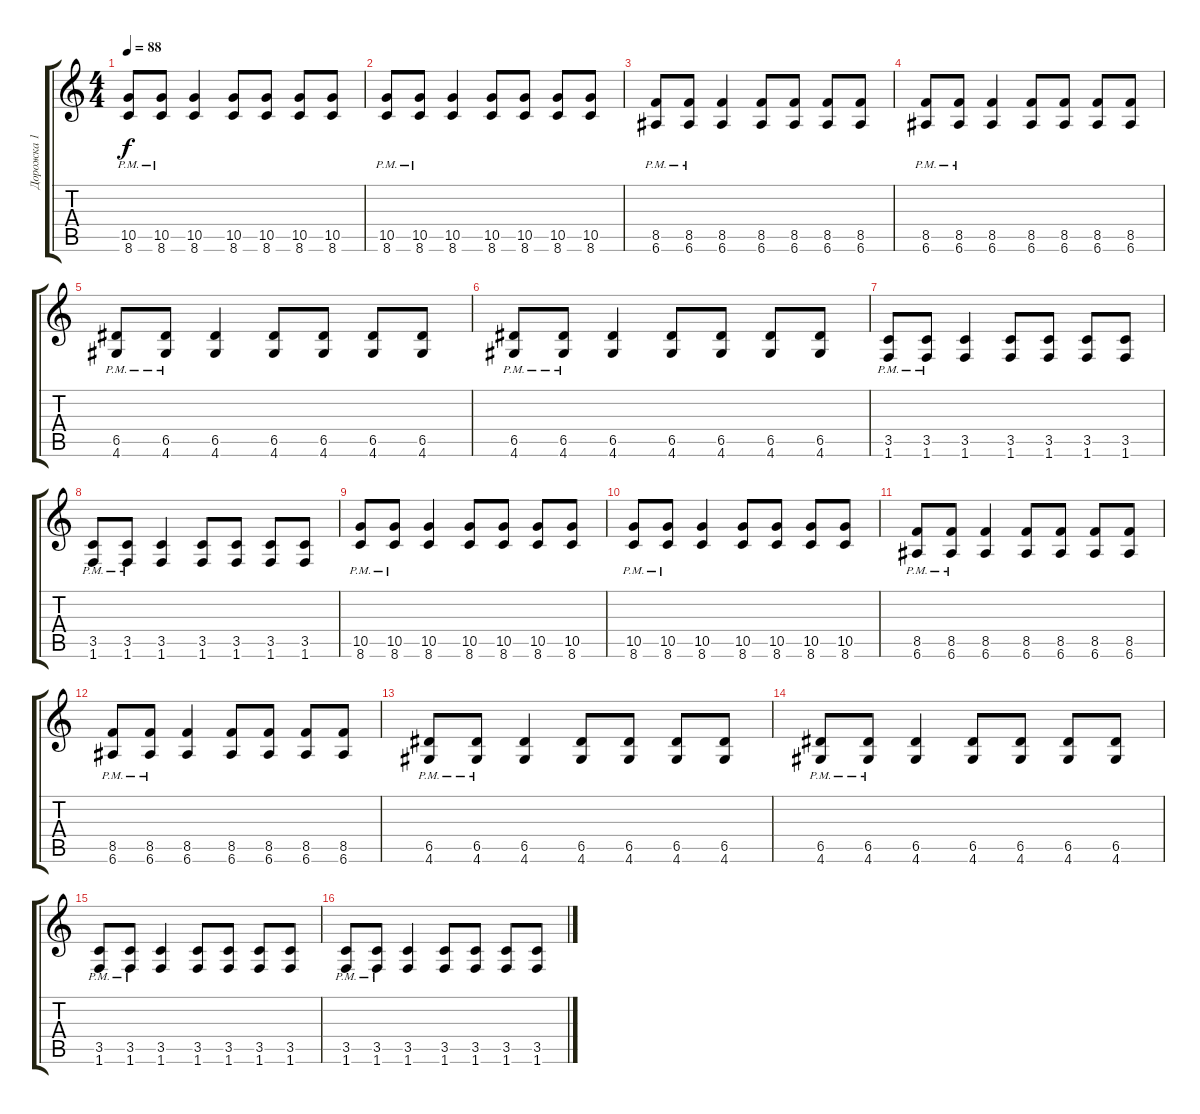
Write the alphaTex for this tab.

\track ("Дорожка 1" "Дорожка 1") {instrument distortionguitar}
\staff {score tabs}
\tuning (E4 B3 G3 D3 A2 E2) {hide}
\ts (4 4)
\tempo 88
\clef g2
\ks c
(10.5 8.6{pm}).8{dy f} (10.5 8.6{pm}).8 (10.5 8.6).4 (10.5 8.6).8 (10.5 8.6).8 (10.5 8.6).8 (10.5 8.6).8 |
(10.5 8.6{pm}).8 (10.5 8.6{pm}).8 (10.5 8.6).4 (10.5 8.6).8 (10.5 8.6).8 (10.5 8.6).8 (10.5 8.6).8 |
(8.5 6.6{pm}).8 (8.5 6.6{pm}).8 (8.5 6.6).4 (8.5 6.6).8 (8.5 6.6).8 (8.5 6.6).8 (8.5 6.6).8 |
(8.5 6.6{pm}).8 (8.5 6.6{pm}).8 (8.5 6.6).4 (8.5 6.6).8 (8.5 6.6).8 (8.5 6.6).8 (8.5 6.6).8 |
(6.5 4.6{pm}).8 (6.5 4.6{pm}).8 (6.5 4.6).4 (6.5 4.6).8 (6.5 4.6).8 (6.5 4.6).8 (6.5 4.6).8 |
(6.5 4.6{pm}).8 (6.5 4.6{pm}).8 (6.5 4.6).4 (6.5 4.6).8 (6.5 4.6).8 (6.5 4.6).8 (6.5 4.6).8 |
(3.5 1.6{pm}).8 (3.5 1.6{pm}).8 (3.5 1.6).4 (3.5 1.6).8 (3.5 1.6).8 (3.5 1.6).8 (3.5 1.6).8 |
(3.5 1.6{pm}).8 (3.5 1.6{pm}).8 (3.5 1.6).4 (3.5 1.6).8 (3.5 1.6).8 (3.5 1.6).8 (3.5 1.6).8 |
(10.5 8.6{pm}).8 (10.5 8.6{pm}).8 (10.5 8.6).4 (10.5 8.6).8 (10.5 8.6).8 (10.5 8.6).8 (10.5 8.6).8 |
(10.5 8.6{pm}).8 (10.5 8.6{pm}).8 (10.5 8.6).4 (10.5 8.6).8 (10.5 8.6).8 (10.5 8.6).8 (10.5 8.6).8 |
(8.5 6.6{pm}).8 (8.5 6.6{pm}).8 (8.5 6.6).4 (8.5 6.6).8 (8.5 6.6).8 (8.5 6.6).8 (8.5 6.6).8 |
(8.5 6.6{pm}).8 (8.5 6.6{pm}).8 (8.5 6.6).4 (8.5 6.6).8 (8.5 6.6).8 (8.5 6.6).8 (8.5 6.6).8 |
(6.5 4.6{pm}).8 (6.5 4.6{pm}).8 (6.5 4.6).4 (6.5 4.6).8 (6.5 4.6).8 (6.5 4.6).8 (6.5 4.6).8 |
(6.5 4.6{pm}).8 (6.5 4.6{pm}).8 (6.5 4.6).4 (6.5 4.6).8 (6.5 4.6).8 (6.5 4.6).8 (6.5 4.6).8 |
(3.5 1.6{pm}).8 (3.5 1.6{pm}).8 (3.5 1.6).4 (3.5 1.6).8 (3.5 1.6).8 (3.5 1.6).8 (3.5 1.6).8 |
(3.5 1.6{pm}).8 (3.5 1.6{pm}).8 (3.5 1.6).4 (3.5 1.6).8 (3.5 1.6).8 (3.5 1.6).8 (3.5 1.6).8
